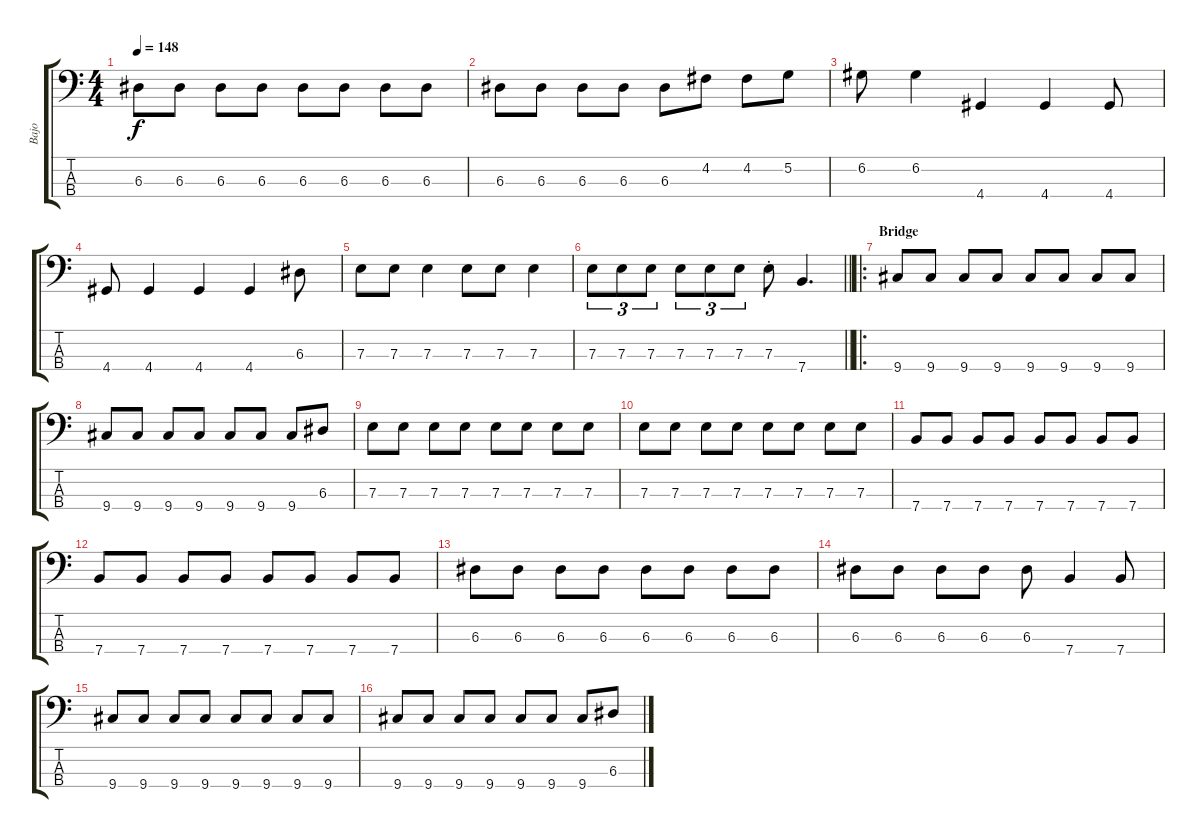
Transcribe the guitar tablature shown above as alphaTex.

\track ("Bajo" "Bajo") {instrument electricbassfinger}
\staff {score tabs}
\tuning (G2 D2 A1 E1) {hide}
\ts (4 4)
\tempo 148
\clef f4
\ks c
6.3.8{dy f} 6.3.8 6.3.8 6.3.8 6.3.8 6.3.8 6.3.8 6.3.8 |
6.3.8 6.3.8 6.3.8 6.3.8 6.3.8 4.2.8 4.2.8 5.2.8 |
6.2.8 6.2.4 4.4.4 4.4.4 4.4.8 |
4.4.8 4.4.4 4.4.4 4.4.4 6.3.8 |
7.3.8 7.3.8 7.3.4 7.3.8 7.3.8 7.3.4 |
\barLineRight lightlight
7.3.8{tu (3 2)} 7.3.8{tu (3 2)} 7.3.8{tu (3 2)} 7.3.8{tu (3 2)} 7.3.8{tu (3 2)} 7.3.8{tu (3 2)} 7.3{st}.8 7.4.4{d} |
\ro
\section ("" "Bridge")
9.4.8 9.4.8 9.4.8 9.4.8 9.4.8 9.4.8 9.4.8 9.4.8 |
9.4.8 9.4.8 9.4.8 9.4.8 9.4.8 9.4.8 9.4.8 6.3.8 |
7.3.8 7.3.8 7.3.8 7.3.8 7.3.8 7.3.8 7.3.8 7.3.8 |
7.3.8 7.3.8 7.3.8 7.3.8 7.3.8 7.3.8 7.3.8 7.3.8 |
7.4.8 7.4.8 7.4.8 7.4.8 7.4.8 7.4.8 7.4.8 7.4.8 |
7.4.8 7.4.8 7.4.8 7.4.8 7.4.8 7.4.8 7.4.8 7.4.8 |
6.3.8 6.3.8 6.3.8 6.3.8 6.3.8 6.3.8 6.3.8 6.3.8 |
6.3.8 6.3.8 6.3.8 6.3.8 6.3.8 7.4.4 7.4.8 |
9.4.8 9.4.8 9.4.8 9.4.8 9.4.8 9.4.8 9.4.8 9.4.8 |
9.4.8 9.4.8 9.4.8 9.4.8 9.4.8 9.4.8 9.4.8 6.3.8
